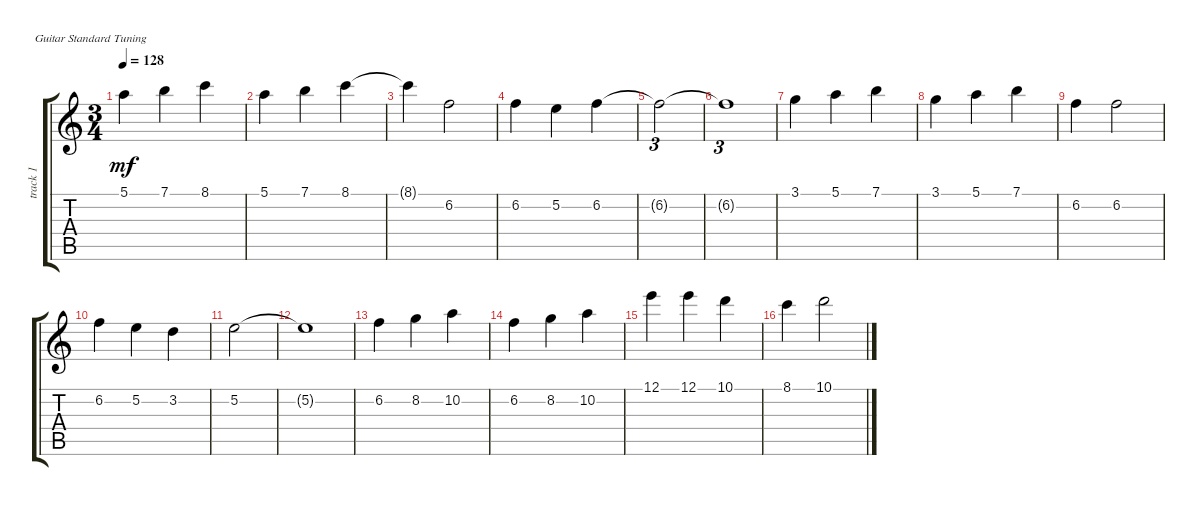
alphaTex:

\defaultSystemsLayout 4
\track ("SteelGuitar" "track 1") {instrument acousticguitarsteel}
\staff {score tabs}
\tuning (E4 B3 G3 D3 A2 E2)
\ts (3 4)
\tempo 128
\clef g2
\ks c
5.1.4{dy mf instrument acousticguitarsteel} 7.1.4 8.1.4 |
5.1.4 7.1.4 8.1.4 |
8.1{t}.4 6.2.2 |
6.2.4 5.2.4 6.2.4 |
6.2{t}.2{tu (3 2)} |
6.2{t}.1{tu (3 2)} |
3.1.4 5.1.4 7.1.4 |
3.1.4 5.1.4 7.1.4 |
6.2.4 6.2.2 |
6.2.4 5.2.4 3.2.4 |
5.2.2 |
5.2{t}.1 |
6.2.4 8.2.4 10.2.4 |
6.2.4 8.2.4 10.2.4 |
12.1.4 12.1.4 10.1.4 |
8.1.4 10.1.2
